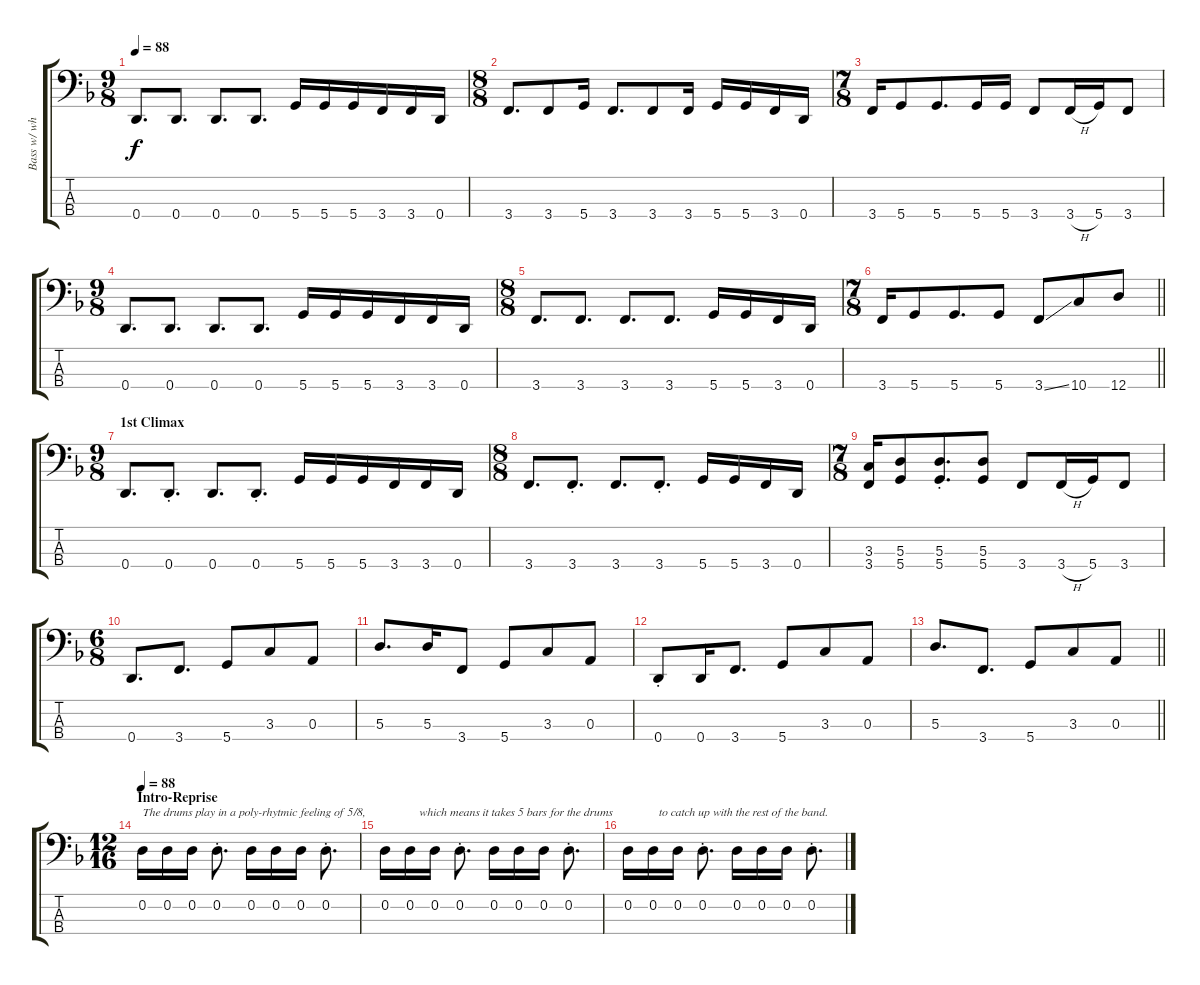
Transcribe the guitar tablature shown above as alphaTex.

\track ("Bass w/ whammy" "Bass w/ wh") {instrument electricbasspick}
\staff {score tabs}
\tuning (G2 D2 A1 D1) {hide}
\ts (9 8)
\tempo 88
\clef f4
\ks dminor
0.4.8{d dy f} 0.4.8{d} 0.4.8{d} 0.4.8{d} 5.4.16 5.4.16 5.4.16 3.4.16 3.4.16 0.4.16 |
\ts (8 8)
3.4.8{d beam merge} 3.4.8{beam merge} 5.4.16 3.4.8{d beam merge} 3.4.8{beam merge} 3.4.16 5.4.16 5.4.16{beam merge} 3.4.16 0.4.16 |
\ts (7 8)
3.4.16{beam merge} 5.4.8{beam merge} 5.4.8{d} 5.4.16 5.4.16{beam split} 3.4.8{beam merge} 3.4{h}.16 5.4.16{beam merge} 3.4.8 |
\ts (9 8)
0.4.8{d} 0.4.8{d} 0.4.8{d} 0.4.8{d} 5.4.16 5.4.16 5.4.16 3.4.16 3.4.16 0.4.16 |
\ts (8 8)
3.4.8{d beam merge} 3.4.8{d} 3.4.8{d beam merge} 3.4.8{d} 5.4.16 5.4.16{beam merge} 3.4.16 0.4.16 |
\ts (7 8)
\barLineRight lightlight
3.4.16{beam merge} 5.4.8{beam merge} 5.4.8{d} 5.4.8{beam split} 3.4{ss}.8{beam merge} 10.4.8{beam Up beam merge} 12.4.8{beam Up} |
\ts (9 8)
\section ("" "1st Climax")
0.4.8{d} 0.4{st}.8{d} 0.4.8{d} 0.4{st}.8{d} 5.4.16 5.4.16 5.4.16 3.4.16 3.4.16 0.4.16 |
\ts (8 8)
3.4.8{d beam merge} 3.4{st}.8{d} 3.4.8{d beam merge} 3.4{st}.8{d} 5.4.16 5.4.16{beam merge} 3.4.16 0.4.16 |
\ts (7 8)
(3.3 3.4).16{beam merge} (5.3 5.4).8{beam merge} (5.3{st} 5.4{st}).8{d} (5.3 5.4).8{beam split} 3.4.8{beam merge} 3.4{h}.16 5.4.16{beam merge} 3.4.8 |
\ts (6 8)
0.4.8{d} 3.4.8{d} 5.4.8 3.3.8 0.3.8 |
5.3.8{d} 5.3.16 3.4.8 5.4.8 3.3.8 0.3.8 |
0.4{st}.8 0.4.16 3.4.8{d} 5.4.8 3.3.8 0.3.8 |
\barLineRight lightlight
5.3.8{d} 3.4.8{d} 5.4.8 3.3.8 0.3.8 |
\ts (12 16)
\section ("" "Intro-Reprise")
\tempo 88
0.2.16{txt "The drums play in a poly-rhytmic feeling of 5/8," volume 8} 0.2.16 0.2.16 0.2{st}.8{d} 0.2.16 0.2.16 0.2.16 0.2{st}.8{d} |
0.2.16 0.2.16{txt "   which means it takes 5 bars for the drums"} 0.2.16 0.2{st}.8{d} 0.2.16 0.2.16 0.2.16 0.2{st}.8{d} |
0.2.16 0.2.16{txt "  to catch up with the rest of the band."} 0.2.16 0.2{st}.8{d} 0.2.16 0.2.16 0.2.16 0.2{st}.8{d}
